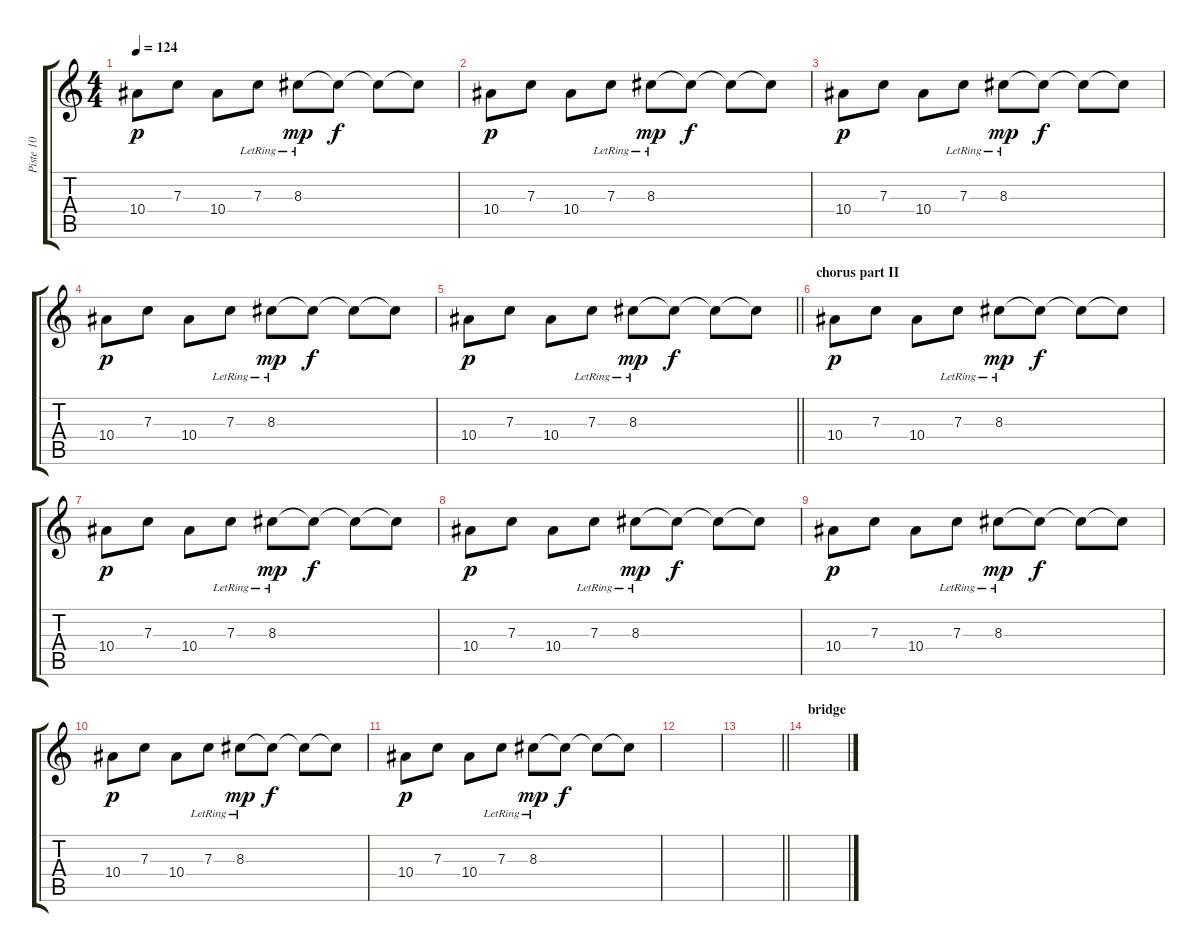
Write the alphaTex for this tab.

\track ("Piste 10" "Piste 10") {instrument acousticguitarnylon}
\staff {score tabs}
\tuning (D4 A3 F3 C3 G2 D2) {hide}
\ts (4 4)
\tempo 124
\clef g2
\ks c
10.4.8{dy p} 7.3.8 10.4.8 7.3{lr}.8 8.3{lr}.8{dy mp} 8.3{t}.8{dy f} 8.3{t}.8 8.3{t}.8 |
10.4.8{dy p} 7.3.8 10.4.8 7.3{lr}.8 8.3{lr}.8{dy mp} 8.3{t}.8{dy f} 8.3{t}.8 8.3{t}.8 |
10.4.8{dy p} 7.3.8 10.4.8 7.3{lr}.8 8.3{lr}.8{dy mp} 8.3{t}.8{dy f} 8.3{t}.8 8.3{t}.8 |
10.4.8{dy p} 7.3.8 10.4.8 7.3{lr}.8 8.3{lr}.8{dy mp} 8.3{t}.8{dy f} 8.3{t}.8 8.3{t}.8 |
\barLineRight lightlight
10.4.8{dy p} 7.3.8 10.4.8 7.3{lr}.8 8.3{lr}.8{dy mp} 8.3{t}.8{dy f} 8.3{t}.8 8.3{t}.8 |
\section ("" "chorus part II")
10.4.8{dy p} 7.3.8 10.4.8 7.3{lr}.8 8.3{lr}.8{dy mp} 8.3{t}.8{dy f} 8.3{t}.8 8.3{t}.8 |
10.4.8{dy p} 7.3.8 10.4.8 7.3{lr}.8 8.3{lr}.8{dy mp} 8.3{t}.8{dy f} 8.3{t}.8 8.3{t}.8 |
10.4.8{dy p} 7.3.8 10.4.8 7.3{lr}.8 8.3{lr}.8{dy mp} 8.3{t}.8{dy f} 8.3{t}.8 8.3{t}.8 |
10.4.8{dy p} 7.3.8 10.4.8 7.3{lr}.8 8.3{lr}.8{dy mp} 8.3{t}.8{dy f} 8.3{t}.8 8.3{t}.8 |
10.4.8{dy p} 7.3.8 10.4.8 7.3{lr}.8 8.3{lr}.8{dy mp} 8.3{t}.8{dy f} 8.3{t}.8 8.3{t}.8 |
10.4.8{dy p} 7.3.8 10.4.8 7.3{lr}.8 8.3{lr}.8{dy mp} 8.3{t}.8{dy f} 8.3{t}.8 8.3{t}.8 |
|
\barLineRight lightlight
|
\section ("" "bridge")
